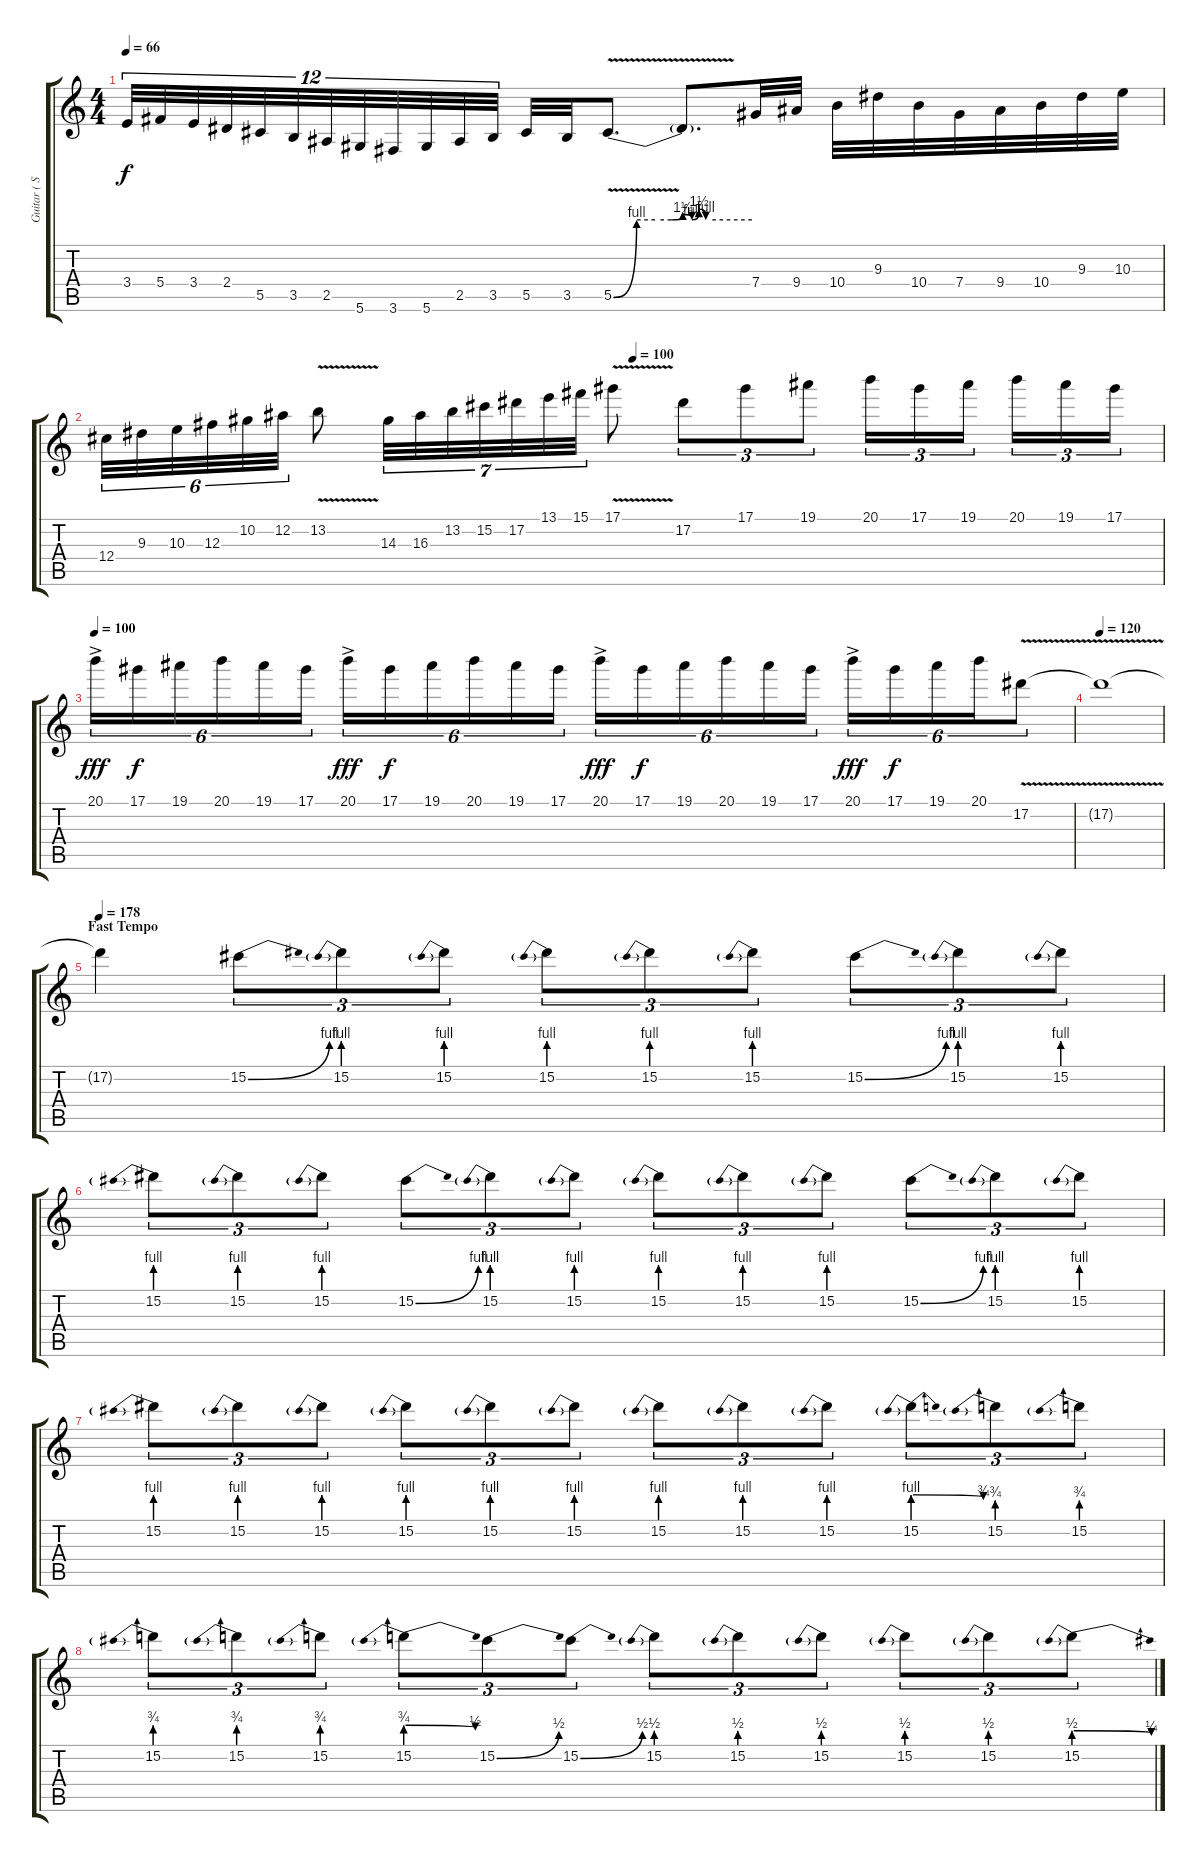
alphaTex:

\track ("Guitar ( Solo )" "Guitar ( S") {instrument overdrivenguitar}
\staff {score tabs}
\tuning (Eb4 Bb3 Gb3 Db3 Ab2 Eb2) {hide}
\ts (4 4)
\tempo 66
\clef g2
\ks c
3.4.32{tu (12 8) dy f} 5.4.32{tu (12 8)} 3.4.32{tu (12 8)} 2.4.32{tu (12 8)} 5.5.32{tu (12 8)} 3.5.32{tu (12 8)} 2.5.32{tu (12 8)} 5.6.32{tu (12 8)} 3.6.32{tu (12 8)} 5.6.32{tu (12 8)} 2.5.32{tu (12 8)} 3.5.32{tu (12 8)} 5.5.32 3.5.32 5.5{be (custom 0 0 10 4 18 4 25 4 30 5 34 4 37 6 40 4 60 4) v}.8{d} 5.5{t}.8{d} 7.4.32 9.4.32 10.4.32 9.3.32 10.4.32 7.4.32 9.4.32 10.4.32 9.3.32 10.3.32 |
\tempo (100 0.49895833333333334)
12.4.32{tu (6 4)} 9.3.32{tu (6 4)} 10.3.32{tu (6 4)} 12.3.32{tu (6 4)} 10.2.32{tu (6 4)} 12.2.32{tu (6 4)} 13.2{v}.8 14.3.32{tu (7 4)} 16.3.32{tu (7 4)} 13.2.32{tu (7 4)} 15.2.32{tu (7 4)} 17.2.32{tu (7 4)} 13.1.32{tu (7 4)} 15.1.32{tu (7 4)} 17.1{v}.8 17.2.8{tu (3 2)} 17.1.8{tu (3 2)} 19.1.8{tu (3 2)} 20.1.16{tu (3 2)} 17.1.16{tu (3 2)} 19.1.16{tu (3 2)} 20.1.16{tu (3 2)} 19.1.16{tu (3 2)} 17.1.16{tu (3 2)} |
\tempo 100
20.1{ac}.16{tu (6 4) dy fff} 17.1.16{tu (6 4) dy f} 19.1.16{tu (6 4)} 20.1.16{tu (6 4)} 19.1.16{tu (6 4)} 17.1.16{tu (6 4)} 20.1{ac}.16{tu (6 4) dy fff} 17.1.16{tu (6 4) dy f} 19.1.16{tu (6 4)} 20.1.16{tu (6 4)} 19.1.16{tu (6 4)} 17.1.16{tu (6 4)} 20.1{ac}.16{tu (6 4) dy fff} 17.1.16{tu (6 4) dy f} 19.1.16{tu (6 4)} 20.1.16{tu (6 4)} 19.1.16{tu (6 4)} 17.1.16{tu (6 4)} 20.1{ac}.16{tu (6 4) dy fff} 17.1.16{tu (6 4) dy f} 19.1.16{tu (6 4)} 20.1.16{tu (6 4)} 17.2{v}.8{tu (6 4)} |
\tempo 120
17.2{t}.1 |
\section ("" "Fast Tempo")
\tempo 178
17.2{t}.4 15.2{be (bend 0 0 60 4)}.8{tu (3 2)} 15.2{be (prebend 0 4 60 4)}.8{tu (3 2)} 15.2{be (prebend 0 4 60 4)}.8{tu (3 2)} 15.2{be (prebend 0 4 60 4)}.8{tu (3 2)} 15.2{be (prebend 0 4 60 4)}.8{tu (3 2)} 15.2{be (prebend 0 4 60 4)}.8{tu (3 2)} 15.2{be (bend 0 0 60 4)}.8{tu (3 2)} 15.2{be (prebend 0 4 60 4)}.8{tu (3 2)} 15.2{be (prebend 0 4 60 4)}.8{tu (3 2)} |
15.2{be (prebend 0 4 60 4)}.8{tu (3 2)} 15.2{be (prebend 0 4 60 4)}.8{tu (3 2)} 15.2{be (prebend 0 4 60 4)}.8{tu (3 2)} 15.2{be (bend 0 0 60 4)}.8{tu (3 2)} 15.2{be (prebend 0 4 60 4)}.8{tu (3 2)} 15.2{be (prebend 0 4 60 4)}.8{tu (3 2)} 15.2{be (prebend 0 4 60 4)}.8{tu (3 2)} 15.2{be (prebend 0 4 60 4)}.8{tu (3 2)} 15.2{be (prebend 0 4 60 4)}.8{tu (3 2)} 15.2{be (bend 0 0 60 4)}.8{tu (3 2)} 15.2{be (prebend 0 4 60 4)}.8{tu (3 2)} 15.2{be (prebend 0 4 60 4)}.8{tu (3 2)} |
15.2{be (prebend 0 4 60 4)}.8{tu (3 2)} 15.2{be (prebend 0 4 60 4)}.8{tu (3 2)} 15.2{be (prebend 0 4 60 4)}.8{tu (3 2)} 15.2{be (prebend 0 4 60 4)}.8{tu (3 2)} 15.2{be (prebend 0 4 60 4)}.8{tu (3 2)} 15.2{be (prebend 0 4 60 4)}.8{tu (3 2)} 15.2{be (prebend 0 4 60 4)}.8{tu (3 2)} 15.2{be (prebend 0 4 60 4)}.8{tu (3 2)} 15.2{be (prebend 0 4 60 4)}.8{tu (3 2)} 15.2{be (prebendrelease 0 4 60 3)}.8{tu (3 2)} 15.2{be (prebend 0 3 60 3)}.8{tu (3 2)} 15.2{be (prebend 0 3 60 3)}.8{tu (3 2)} |
15.2{be (prebend 0 3 60 3)}.8{tu (3 2)} 15.2{be (prebend 0 3 60 3)}.8{tu (3 2)} 15.2{be (prebend 0 3 60 3)}.8{tu (3 2)} 15.2{be (prebendrelease 0 3 60 2)}.8{tu (3 2)} 15.2{be (bend 0 0 60 2)}.8{tu (3 2)} 15.2{be (bend 0 0 60 2)}.8{tu (3 2)} 15.2{be (prebend 0 2 60 2)}.8{tu (3 2)} 15.2{be (prebend 0 2 60 2)}.8{tu (3 2)} 15.2{be (prebend 0 2 60 2)}.8{tu (3 2)} 15.2{be (prebend 0 2 60 2)}.8{tu (3 2)} 15.2{be (prebend 0 2 60 2)}.8{tu (3 2)} 15.2{be (prebendrelease 0 2 60 1)}.8{tu (3 2)}
